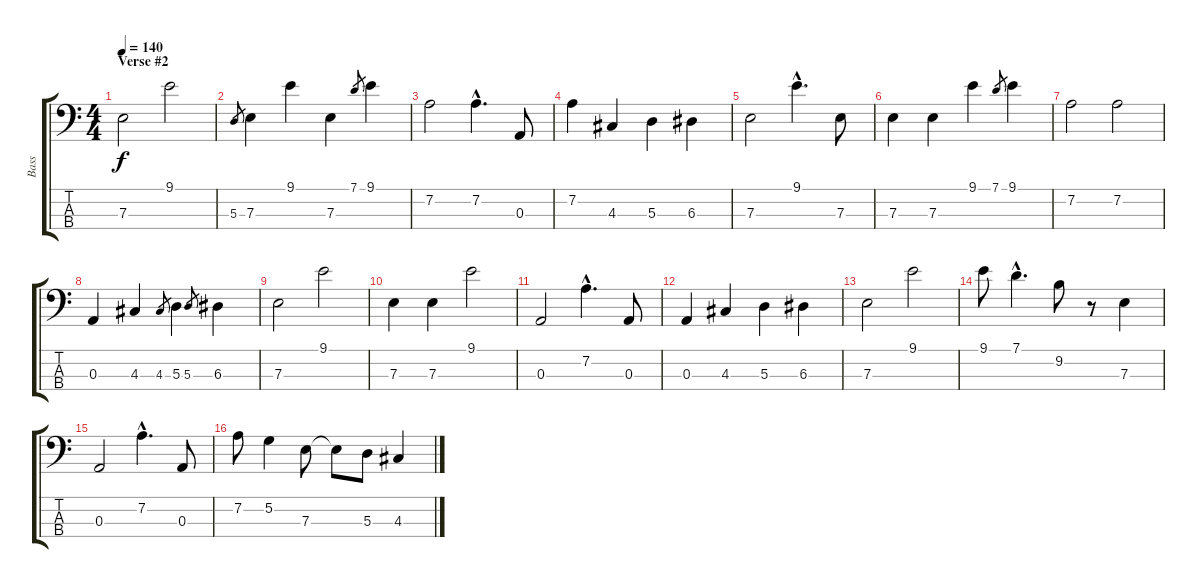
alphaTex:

\track ("Bass" "Bass") {instrument electricbasspick}
\staff {score tabs}
\tuning (G2 D2 A1 E1) {hide}
\ts (4 4)
\section ("" "Verse #2")
\tempo 140
\clef f4
\ks c
7.3.2{dy f} 9.1.2 |
5.3.8{gr} 7.3.4 9.1.4 7.3.4 7.1.8{gr} 9.1.4 |
7.2.2 7.2{hac}.4{d} 0.3.8 |
7.2.4 4.3.4 5.3.4 6.3.4 |
7.3.2 9.1{hac}.4{d} 7.3.8 |
7.3.4 7.3.4 9.1.4 7.1.8{gr} 9.1.4 |
7.2.2 7.2.2 |
0.3.4 4.3.4 4.3.8{gr} 5.3.4 5.3.8{gr} 6.3.4 |
7.3.2 9.1.2 |
7.3.4 7.3.4 9.1.2 |
0.3.2 7.2{hac}.4{d} 0.3.8 |
0.3.4 4.3.4 5.3.4 6.3.4 |
7.3.2 9.1.2 |
9.1.8 7.1{hac}.4{d} 9.2.8 r.8 7.3.4 |
0.3.2 7.2{hac}.4{d} 0.3.8 |
7.2.8 5.2.4 7.3.8 7.3{t}.8 5.3.8 4.3.4
